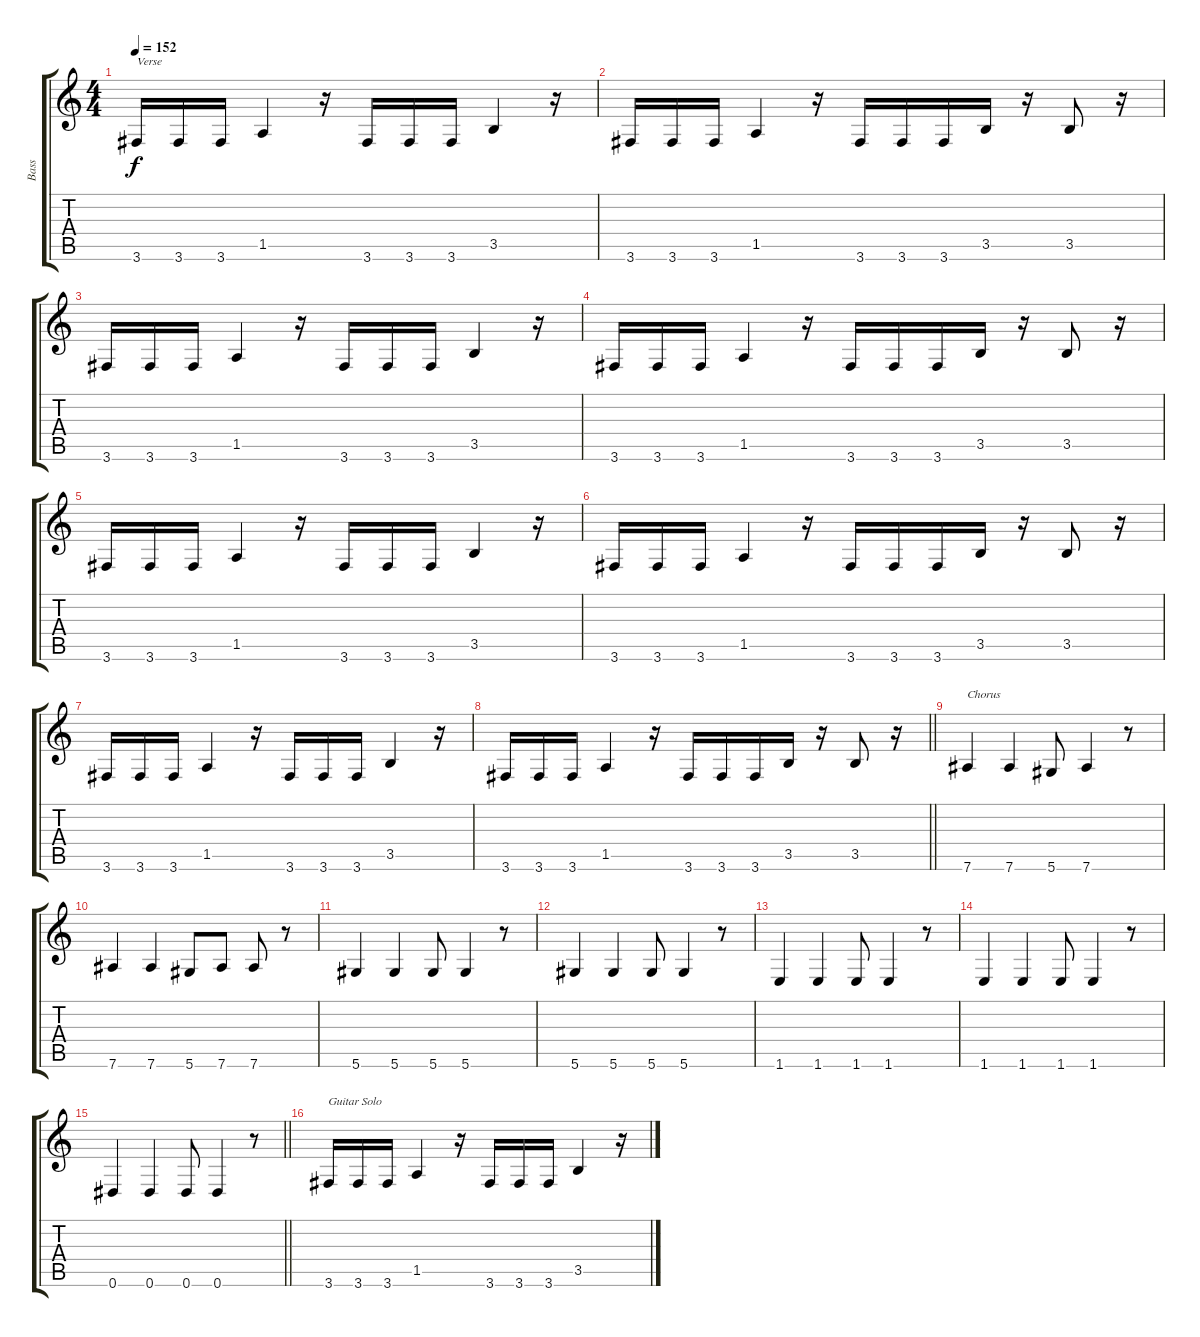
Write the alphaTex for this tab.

\track ("Bass" "Bass") {instrument electricbassfinger}
\staff {score tabs}
\tuning (Eb4 Bb3 Gb3 Db3 Ab2 Eb2) {hide}
\ts (4 4)
\tempo 152
\clef g2
\ks c
3.6.16{txt "Verse" dy f} 3.6.16 3.6.16 1.5.4 r.16 3.6.16 3.6.16 3.6.16 3.5.4 r.16 |
3.6.16 3.6.16 3.6.16 1.5.4 r.16 3.6.16 3.6.16 3.6.16 3.5.16 r.16 3.5.8 r.16 |
3.6.16 3.6.16 3.6.16 1.5.4 r.16 3.6.16 3.6.16 3.6.16 3.5.4 r.16 |
3.6.16 3.6.16 3.6.16 1.5.4 r.16 3.6.16 3.6.16 3.6.16 3.5.16 r.16 3.5.8 r.16 |
3.6.16 3.6.16 3.6.16 1.5.4 r.16 3.6.16 3.6.16 3.6.16 3.5.4 r.16 |
3.6.16 3.6.16 3.6.16 1.5.4 r.16 3.6.16 3.6.16 3.6.16 3.5.16 r.16 3.5.8 r.16 |
3.6.16 3.6.16 3.6.16 1.5.4 r.16 3.6.16 3.6.16 3.6.16 3.5.4 r.16 |
\barLineRight lightlight
3.6.16 3.6.16 3.6.16 1.5.4 r.16 3.6.16 3.6.16 3.6.16 3.5.16 r.16 3.5.8 r.16 |
7.6.4{txt "Chorus"} 7.6.4 5.6.8 7.6.4 r.8 |
7.6.4 7.6.4 5.6.8 7.6.8 7.6.8 r.8 |
5.6.4 5.6.4 5.6.8 5.6.4 r.8 |
5.6.4 5.6.4 5.6.8 5.6.4 r.8 |
1.6.4 1.6.4 1.6.8 1.6.4 r.8 |
1.6.4 1.6.4 1.6.8 1.6.4 r.8 |
\barLineRight lightlight
0.6.4 0.6.4 0.6.8 0.6.4 r.8 |
3.6.16{txt "Guitar Solo"} 3.6.16 3.6.16 1.5.4 r.16 3.6.16 3.6.16 3.6.16 3.5.4 r.16
